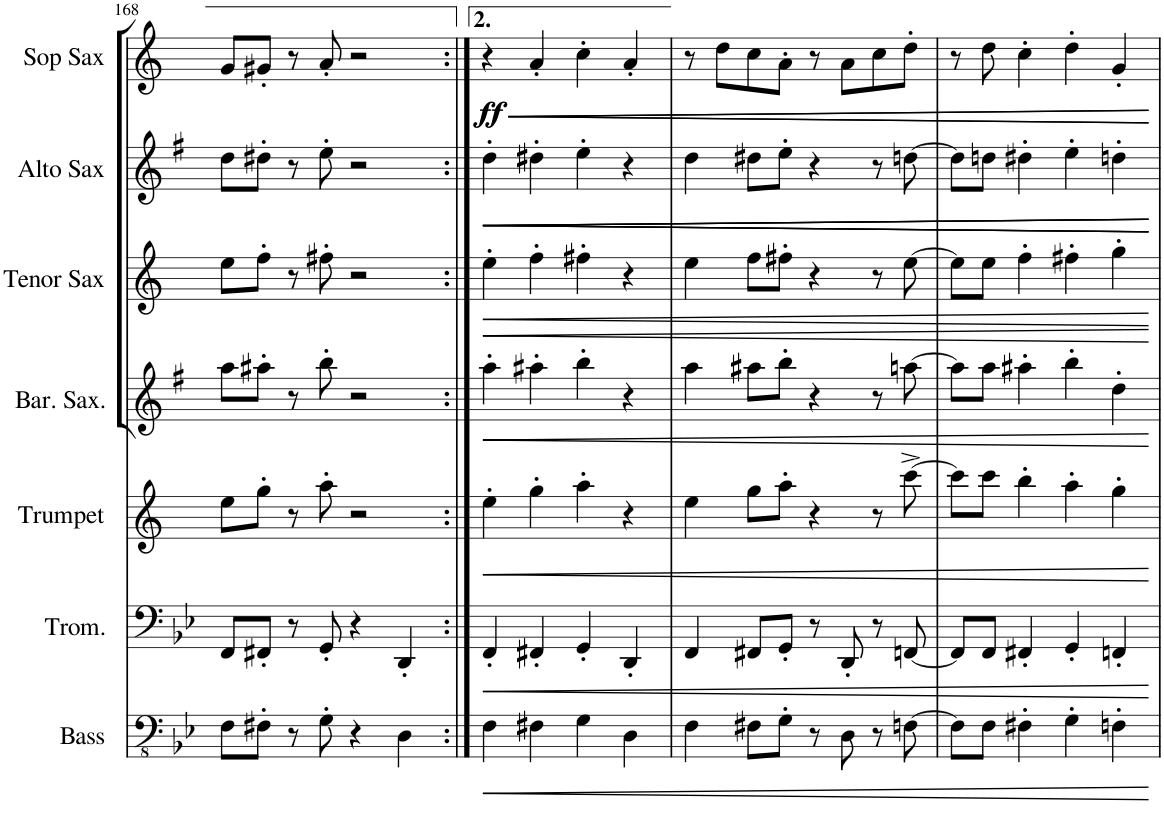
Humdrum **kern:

**kern	**dynam	**kern	**dynam	**kern	**dynam	**kern	**dynam	**kern	**dynam	**kern	**dynam	**kern	**dynam
*part7	*part7	*part6	*part6	*part5	*part5	*part4	*part4	*part3	*part3	*part2	*part2	*part1	*part1
*staff7	*staff7	*staff6	*staff6	*staff5	*staff5	*staff4	*staff4	*staff3	*staff3	*staff2	*staff2	*staff1	*staff1
*I"Acoustic Bass	*	*I"Trombone	*	*I"Bb Trumpet	*	*I"Baritone Saxophone	*	*I"Tenor Saxophone	*	*I"Alto Saxophone	*	*I"Soprano Saxophone	*
*I'Bass	*	*I'Trom.	*	*I'Trumpet	*	*I'Bar. Sax.	*	*I'Tenor Sax	*	*I'Alto Sax	*	*I'Sop Sax	*
!!LO:PB:g=z
*clefFv4	*	*clefF4	*	*clefG2	*	*clefG2	*	*clefG2	*	*clefG2	*	*clefG2	*
*	*	*	*	*Trd1c2	*	*Trd12c21	*	*Trd8c14	*	*Trd5c9	*	*Trd1c2	*
*k[b-e-]	*	*k[b-e-]	*	*k[]	*	*k[f#]	*	*k[]	*	*k[f#]	*	*k[]	*
*M2/2	*	*M2/2	*	*M2/2	*	*M2/2	*	*M2/2	*	*M2/2	*	*M2/2	*
*met(c|)	*	*met(c|)	*	*met(c|)	*	*met(c|)	*	*met(c|)	*	*met(c|)	*	*met(c|)	*
=168	=168	=168	=168	=168	=168	=168	=168	=168	=168	=168	=168	=168	=168
8FF\L	.	8FF/L	.	8ee\L	.	8aa\L	.	8ee\L	.	8dd\L	.	8g/L	.
8FF#X'\J	.	8FF#X'/J	.	8gg'\J	.	8aa#X'\J	.	8ff'\J	.	8dd#X'\J	.	8g#X'/J	.
8r	.	8r	.	8r	.	8r	.	8r	.	8r	.	8r	.
8GG'\	.	8GG'/	.	8aa'\	.	8bb'\	.	8ff#X'\	.	8ee'\	.	8a'/	.
4r	.	4r	.	2r	.	2r	.	2r	.	2r	.	2r	.
4DD\	.	4DD'/	.	.	.	.	.	.	.	.	.	.	.
=169:|!	=169:|!	=169:|!	=169:|!	=169:|!	=169:|!	=169:|!	=169:|!	=169:|!	=169:|!	=169:|!	=169:|!	=169:|!	=169:|!
!	!LO:HP:b	!	!LO:HP:b	!	!LO:HP:b	!	!LO:HP:b	!	!LO:HP:b	!	!LO:HP:b	!	!LO:HP:b
!	!	!	!	!	!	!	!	!	!	!	!	!	!LO:DY:n=1:b
!	!	!	!	!	!	!	!	!	!	!	!	!	!LO:DY:n=2:b
4FF\	<	4FF'/	<	4ee'\	<	4aa'\	<	4ee'\	<	4dd'\	<	4r	< ff ff
!	!	!	!	!	!	!	!	!	!LO:HP:b	!	!LO:HP:b	!	!LO:HP:b
4FF#X\	.	4FF#X'/	.	4gg'\	.	4aa#X'\	.	4ff'\	<	4dd#X'\	<	4a'/	<
!	!	!	!	!	!	!	!	!	!	!	!LO:HP:b	!	!
4GG\	.	4GG'/	.	4aa'\	.	4bb'\	.	4ff#X'\	.	4ee'\	<	4cc'\	.
4DD\	.	4DD'/	.	4r	.	4r	.	4r	.	4r	.	4a'/	.
=170	=170	=170	=170	=170	=170	=170	=170	=170	=170	=170	=170	=170	=170
4FF\	.	4FF/	.	4ee\	.	4aa\	.	4ee\	.	4dd\	.	8r	.
.	.	.	.	.	.	.	.	.	.	.	.	8dd\L	.
8FF#X\L	.	8FF#X/L	.	8gg\L	.	8aa#X\L	.	8ff\L	.	8dd#X\L	.	8cc\	.
8GG'\J	.	8GG'/J	.	8aa'\J	.	8bb'\J	.	8ff#X'\J	.	8ee'\J	.	8a'\J	.
8r	.	8r	.	4r	.	4r	.	4r	.	4r	.	8r	.
8DD\	.	8DD'/	.	.	.	.	.	.	.	.	.	8a\L	.
8r	.	8r	.	8r	.	8r	.	8r	.	8r	.	8cc\	.
[8FFn\	.	[8FFn/	.	[8ccc^\	.	[8aan\	.	[8ee\	.	[8ddn\	.	8dd'\J	.
=171	=171	=171	=171	=171	=171	=171	=171	=171	=171	=171	=171	=171	=171
8FF\L]	.	8FF/L]	.	8ccc\L]	.	8aa\L]	.	8ee\L]	.	8dd\L]	.	8r	.
8FF\J	.	8FF/J	.	8ccc\J	.	8aa\J	.	8ee\J	.	8ddn\J	.	8dd\	.
4FF#X'\	.	4FF#X'/	.	4bb'\	.	4aa#X'\	.	4ff'\	.	4dd#X'\	.	4cc'\	.
4GG'\	.	4GG'/	.	4aa'\	.	4bb'\	.	4ff#X'\	.	4ee'\	.	4dd'\	.
4FFn'\	.	4FFn'/	.	4gg'\	.	4dd'\	.	4gg'\	.	4ddn'\	.	4g'/	.
.	[	.	[	.	[	.	[	.	[ [	.	[ [ [	.	[ [
=	=	=	=	=	=	=	=	=	=	=	=	=	=
*-	*-	*-	*-	*-	*-	*-	*-	*-	*-	*-	*-	*-	*-
